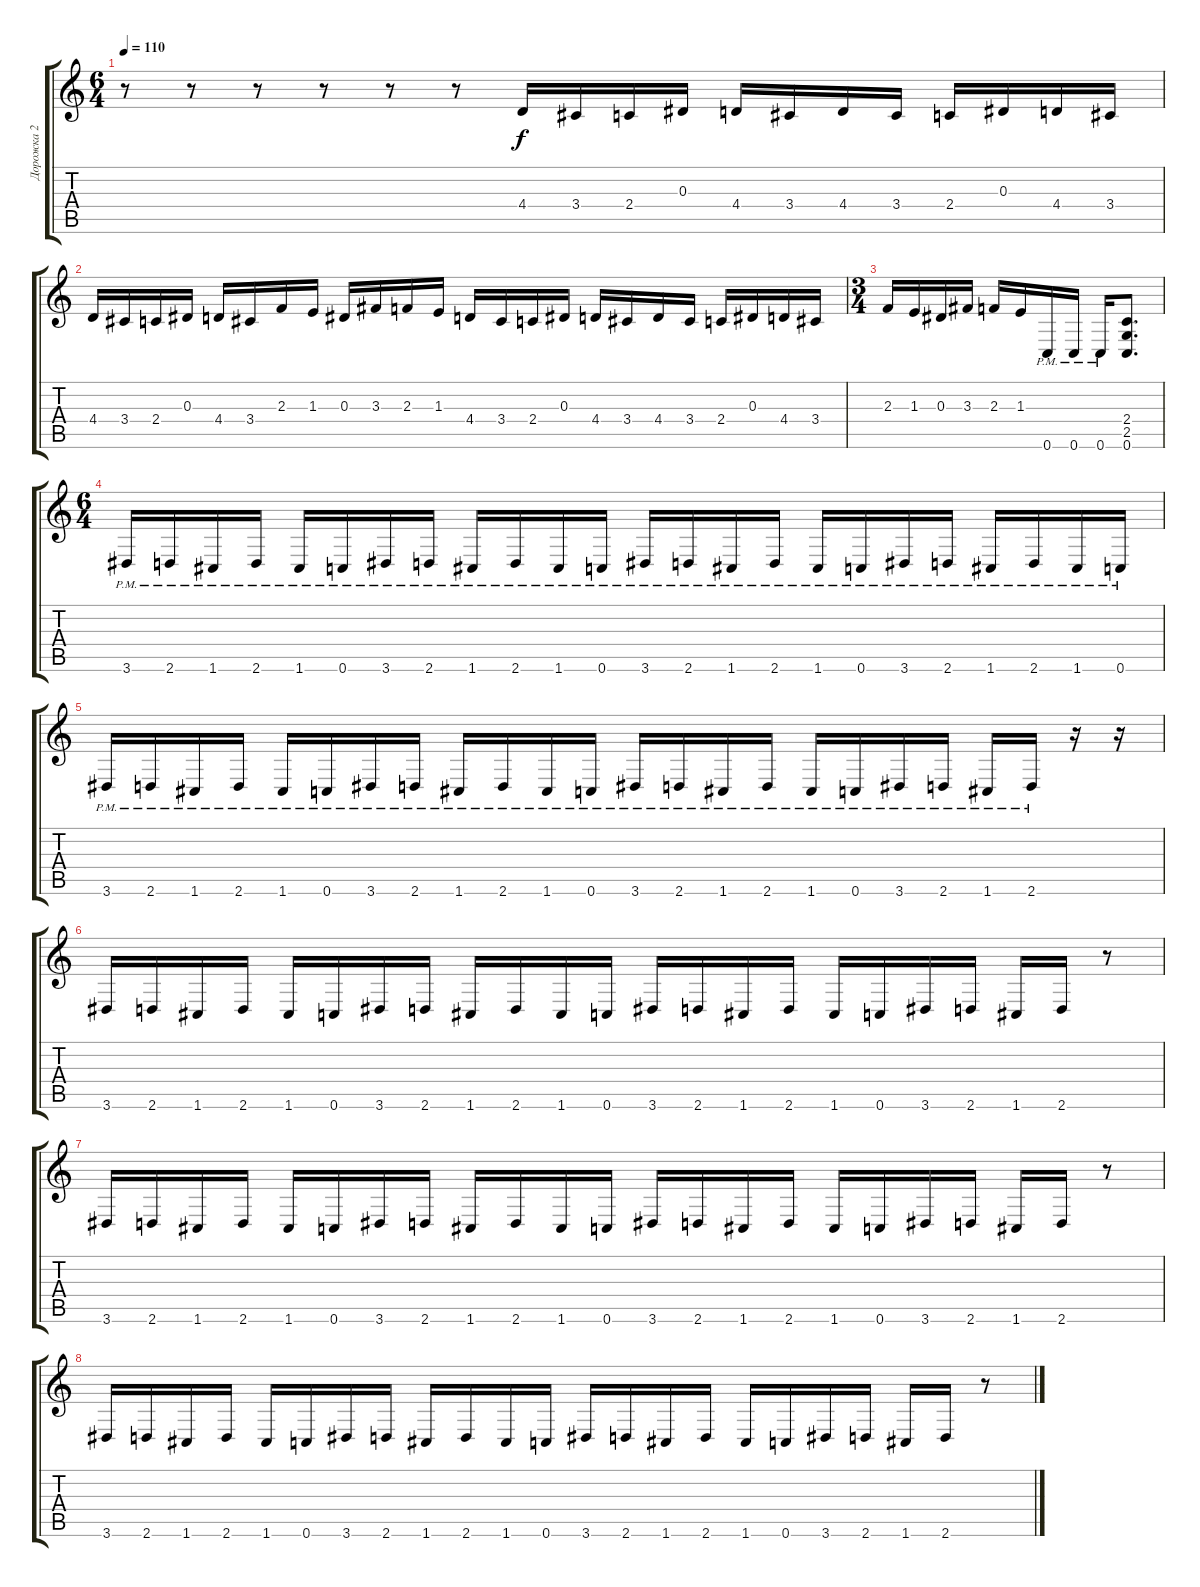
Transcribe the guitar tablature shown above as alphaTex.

\track ("Дорожка 2" "Дорожка 2") {instrument overdrivenguitar}
\staff {score tabs}
\tuning (C4 G3 Eb3 Bb2 F2 C2) {hide}
\ts (6 4)
\tempo 110
\clef g2
\ks c
r.8{dy f} r.8 r.8 r.8 r.8 r.8 4.4.16 3.4.16 2.4.16 0.3.16 4.4.16 3.4.16 4.4.16 3.4.16 2.4.16 0.3.16 4.4.16 3.4.16 |
4.4.16 3.4.16 2.4.16 0.3.16 4.4.16 3.4.16 2.3.16 1.3.16 0.3.16 3.3.16 2.3.16 1.3.16 4.4.16 3.4.16 2.4.16 0.3.16 4.4.16 3.4.16 4.4.16 3.4.16 2.4.16 0.3.16 4.4.16 3.4.16 |
\ts (3 4)
2.3.16 1.3.16 0.3.16 3.3.16 2.3.16 1.3.16 0.6{pm}.16 0.6{pm}.16 0.6{pm}.16 (2.4 2.5 0.6).8{d} |
\ts (6 4)
3.6{pm}.16 2.6{pm}.16 1.6{pm}.16 2.6{pm}.16 1.6{pm}.16 0.6{pm}.16 3.6{pm}.16 2.6{pm}.16 1.6{pm}.16 2.6{pm}.16 1.6{pm}.16 0.6{pm}.16 3.6{pm}.16 2.6{pm}.16 1.6{pm}.16 2.6{pm}.16 1.6{pm}.16 0.6{pm}.16 3.6{pm}.16 2.6{pm}.16 1.6{pm}.16 2.6{pm}.16 1.6{pm}.16 0.6{pm}.16 |
3.6{pm}.16 2.6{pm}.16 1.6{pm}.16 2.6{pm}.16 1.6{pm}.16 0.6{pm}.16 3.6{pm}.16 2.6{pm}.16 1.6{pm}.16 2.6{pm}.16 1.6{pm}.16 0.6{pm}.16 3.6{pm}.16 2.6{pm}.16 1.6{pm}.16 2.6{pm}.16 1.6{pm}.16 0.6{pm}.16 3.6{pm}.16 2.6{pm}.16 1.6{pm}.16 2.6{pm}.16 r.16 r.16 |
3.6.16 2.6.16 1.6.16 2.6.16 1.6.16 0.6.16 3.6.16 2.6.16 1.6.16 2.6.16 1.6.16 0.6.16 3.6.16 2.6.16 1.6.16 2.6.16 1.6.16 0.6.16 3.6.16 2.6.16 1.6.16 2.6.16 r.8 |
3.6.16 2.6.16 1.6.16 2.6.16 1.6.16 0.6.16 3.6.16 2.6.16 1.6.16 2.6.16 1.6.16 0.6.16 3.6.16 2.6.16 1.6.16 2.6.16 1.6.16 0.6.16 3.6.16 2.6.16 1.6.16 2.6.16 r.8 |
3.6.16 2.6.16 1.6.16 2.6.16 1.6.16 0.6.16 3.6.16 2.6.16 1.6.16 2.6.16 1.6.16 0.6.16 3.6.16 2.6.16 1.6.16 2.6.16 1.6.16 0.6.16 3.6.16 2.6.16 1.6.16 2.6.16 r.8
